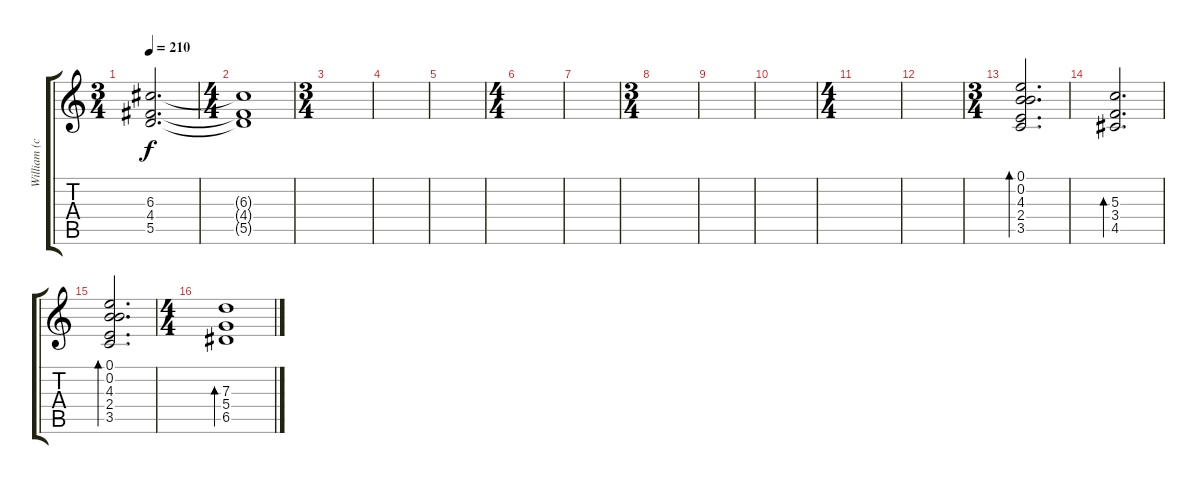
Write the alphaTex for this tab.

\track ("William (clean)" "William (c") {instrument acousticguitarsteel}
\staff {score tabs}
\tuning (E4 B3 G3 D3 A2 D2) {hide}
\ts (3 4)
\tempo 210
\clef g2
\ks c
(6.3 4.4 5.5).2{d dy f} |
\ts (4 4)
(6.3{t} 4.4{t} 5.5{t}).1 |
\ts (3 4)
|
|
|
\ts (4 4)
|
|
\ts (3 4)
|
|
|
\ts (4 4)
|
|
\ts (3 4)
(0.1 0.2 4.3 2.4 3.5).2{d bd 120} |
(5.3 3.4 4.5).2{d bd 60} |
(0.1 0.2 4.3 2.4 3.5).2{d bd 120} |
\ts (4 4)
(7.3 5.4 6.5).1{bd 60}
